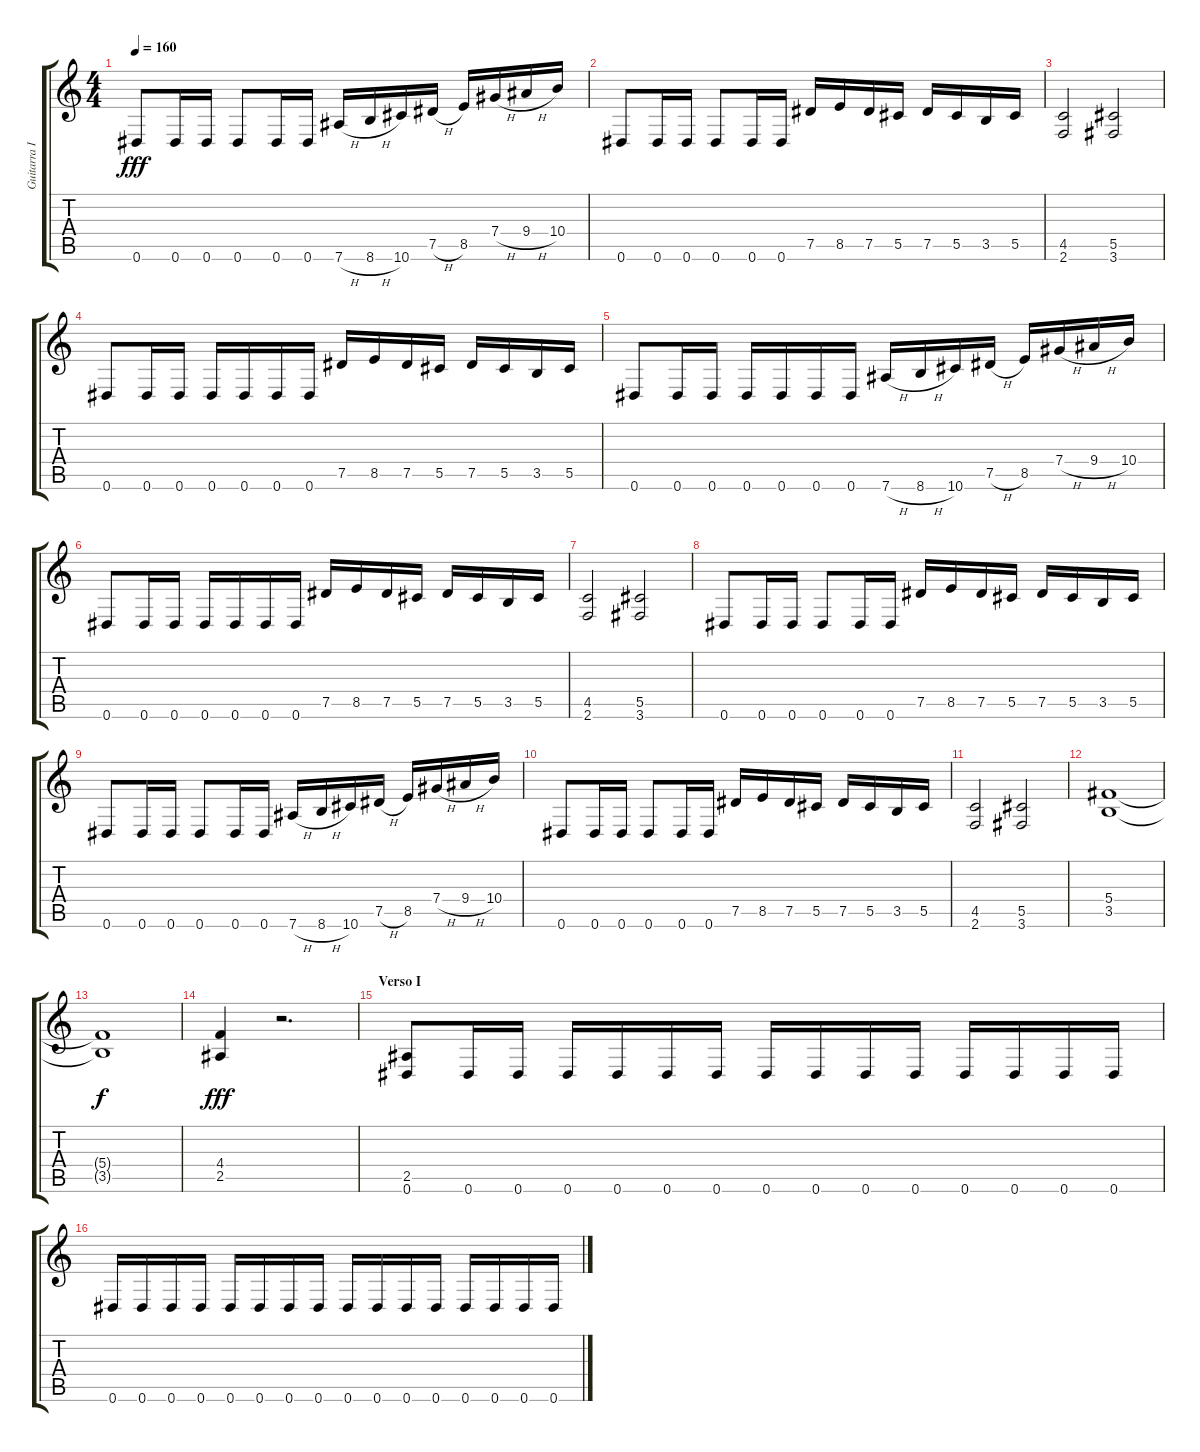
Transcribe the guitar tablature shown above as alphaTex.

\track ("Guitarra II" "Guitarra I") {instrument distortionguitar}
\staff {score tabs}
\tuning (Eb4 Bb3 Gb3 Db3 Ab2 Eb2) {hide}
\ts (4 4)
\tempo 160
\clef g2
\ks c
0.6.8{dy fff} 0.6.16 0.6.16 0.6.8 0.6.16 0.6.16 7.6{h}.16 8.6{h}.16 10.6.16 7.5{h}.16 8.5.16 7.4{h}.16 9.4{h}.16 10.4.16 |
0.6.8 0.6.16 0.6.16 0.6.8 0.6.16 0.6.16 7.5.16 8.5.16 7.5.16 5.5.16 7.5.16 5.5.16 3.5.16 5.5.16 |
(4.5 2.6).2 (5.5 3.6).2 |
0.6.8 0.6.16 0.6.16 0.6.16 0.6.16 0.6.16 0.6.16 7.5.16 8.5.16 7.5.16 5.5.16 7.5.16 5.5.16 3.5.16 5.5.16 |
0.6.8 0.6.16 0.6.16 0.6.16 0.6.16 0.6.16 0.6.16 7.6{h}.16 8.6{h}.16 10.6.16 7.5{h}.16 8.5.16 7.4{h}.16 9.4{h}.16 10.4.16 |
0.6.8 0.6.16 0.6.16 0.6.16 0.6.16 0.6.16 0.6.16 7.5.16 8.5.16 7.5.16 5.5.16 7.5.16 5.5.16 3.5.16 5.5.16 |
(4.5 2.6).2 (5.5 3.6).2 |
0.6.8 0.6.16 0.6.16 0.6.8 0.6.16 0.6.16 7.5.16 8.5.16 7.5.16 5.5.16 7.5.16 5.5.16 3.5.16 5.5.16 |
0.6.8 0.6.16 0.6.16 0.6.8 0.6.16 0.6.16 7.6{h}.16 8.6{h}.16 10.6.16 7.5{h}.16 8.5.16 7.4{h}.16 9.4{h}.16 10.4.16 |
0.6.8 0.6.16 0.6.16 0.6.8 0.6.16 0.6.16 7.5.16 8.5.16 7.5.16 5.5.16 7.5.16 5.5.16 3.5.16 5.5.16 |
(4.5 2.6).2 (5.5 3.6).2 |
(5.4 3.5).1 |
(5.4{t} 3.5{t}).1{dy f} |
(4.4 2.5).4{dy fff} r.2{d} |
\section ("" "Verso I")
(2.5 0.6).8 0.6.16 0.6.16 0.6.16 0.6.16 0.6.16 0.6.16 0.6.16 0.6.16 0.6.16 0.6.16 0.6.16 0.6.16 0.6.16 0.6.16 |
0.6.16 0.6.16 0.6.16 0.6.16 0.6.16 0.6.16 0.6.16 0.6.16 0.6.16 0.6.16 0.6.16 0.6.16 0.6.16 0.6.16 0.6.16 0.6.16
